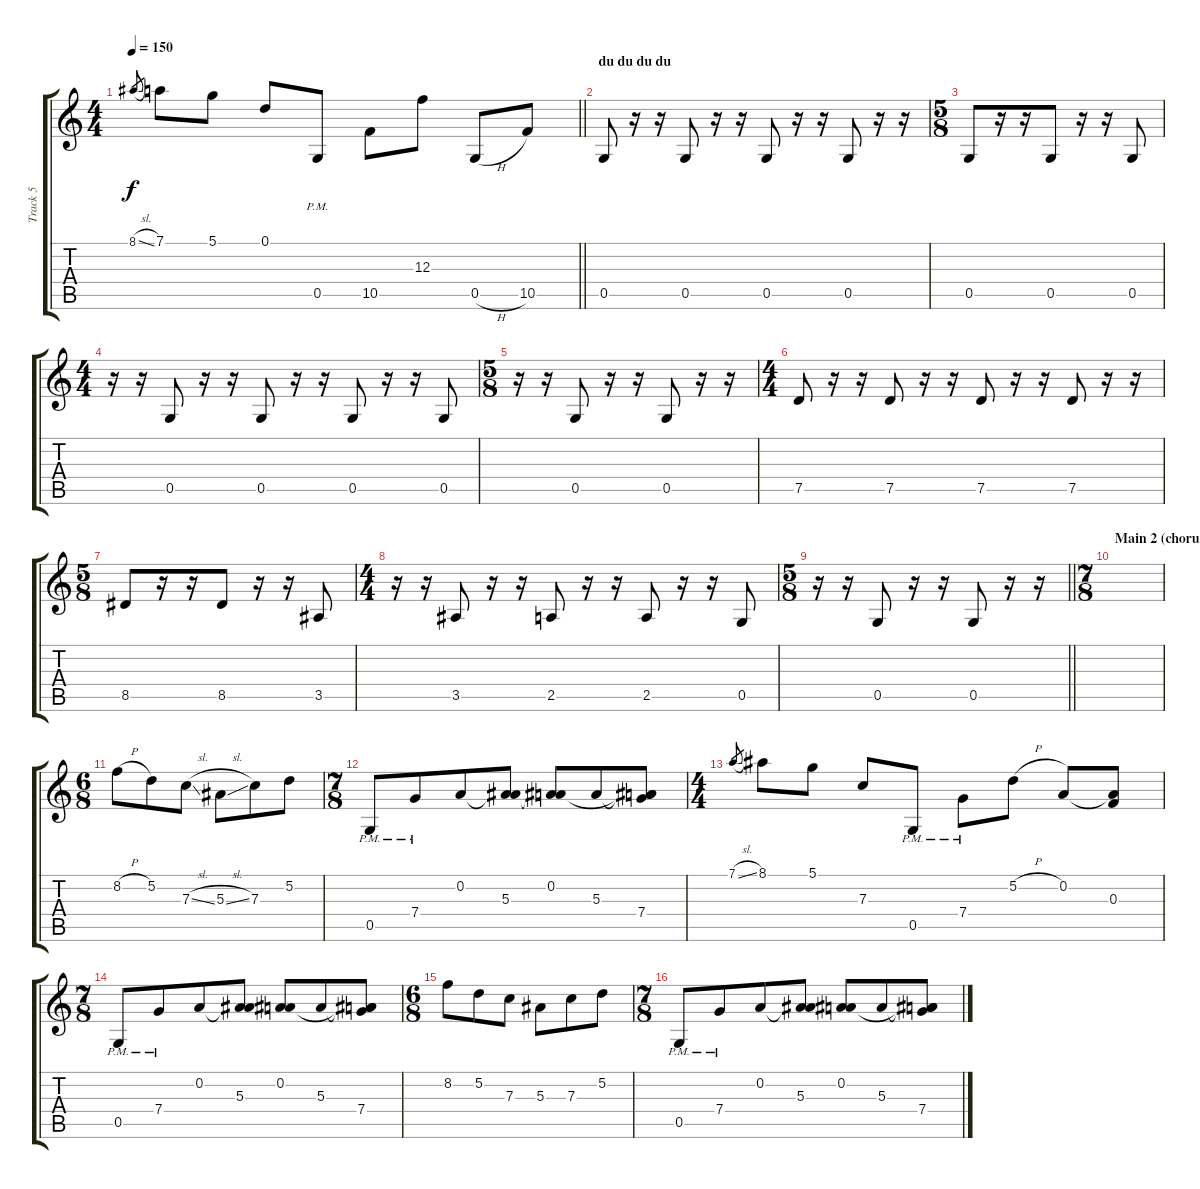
\track ("Track 5" "Track 5") {instrument overdrivenguitar}
\staff {score tabs}
\tuning (D4 A3 F3 C3 G2 D2) {hide}
\ts (4 4)
\tempo 150
\clef g2
\barLineRight lightlight
\ks c
8.1{sl}.8{gr dy f} 7.1.8 5.1.8 0.1.8 0.5{pm}.8 10.5.8 12.3.8 0.5{h}.8 10.5.8 |
\section ("" "du du du du")
0.5.8 r.16 r.16 0.5.8 r.16 r.16 0.5.8 r.16 r.16 0.5.8 r.16 r.16 |
\ts (5 8)
0.5.8 r.16 r.16 0.5.8 r.16 r.16 0.5.8 |
\ts (4 4)
r.16 r.16 0.5.8 r.16 r.16 0.5.8 r.16 r.16 0.5.8 r.16 r.16 0.5.8 |
\ts (5 8)
r.16 r.16 0.5.8 r.16 r.16 0.5.8 r.16 r.16 |
\ts (4 4)
7.5.8 r.16 r.16 7.5.8 r.16 r.16 7.5.8 r.16 r.16 7.5.8 r.16 r.16 |
\ts (5 8)
8.5.8 r.16 r.16 8.5.8 r.16 r.16 3.5.8 |
\ts (4 4)
r.16 r.16 3.5.8 r.16 r.16 2.5.8 r.16 r.16 2.5.8 r.16 r.16 0.5.8 |
\ts (5 8)
\barLineRight lightlight
r.16 r.16 0.5.8 r.16 r.16 0.5.8 r.16 r.16 |
\ts (7 8)
\section ("" "Main 2 (chorus)")
|
\ts (6 8)
8.2{h}.8 5.2.8 7.3{sl}.8 5.3{sl}.8 7.3.8 5.2.8 |
\ts (7 8)
0.5{pm}.8 7.4{pm}.8 0.2.8 (0.2{t} 5.3).8 (0.2 5.3{t}).8 5.3.8 (0.2{t} 5.3{t} 7.4).8 |
\ts (4 4)
7.1{sl}.8{gr} 8.1.8 5.1.8 7.3.8 0.5{pm}.8 7.4{pm}.8 5.2{h}.8 0.2.8 (0.2{t} 0.3).8 |
\ts (7 8)
0.5{pm}.8 7.4{pm}.8 0.2.8 (0.2{t} 5.3).8 (0.2 5.3{t}).8 5.3.8 (0.2{t} 5.3{t} 7.4).8 |
\ts (6 8)
8.2.8 5.2.8 7.3.8 5.3.8 7.3.8 5.2.8 |
\ts (7 8)
0.5{pm}.8 7.4{pm}.8 0.2.8 (0.2{t} 5.3).8 (0.2 5.3{t}).8 5.3.8 (0.2{t} 5.3{t} 7.4).8
